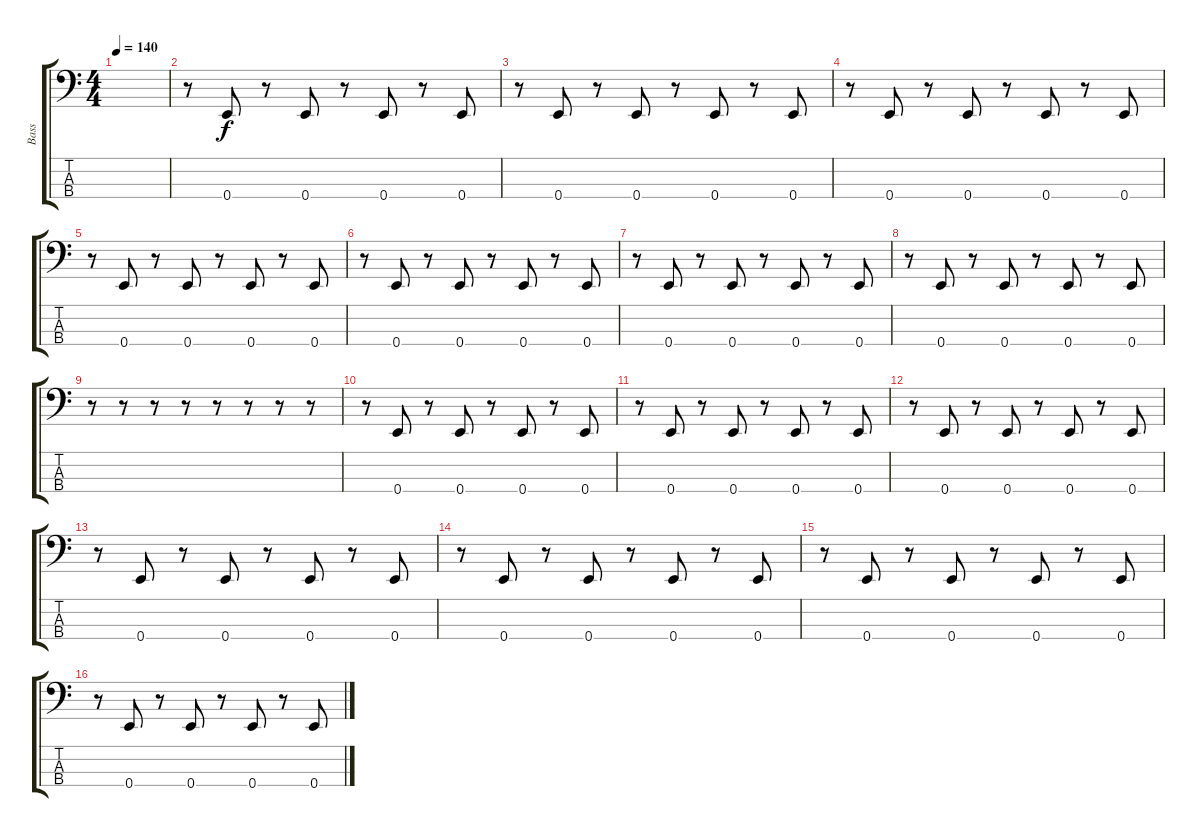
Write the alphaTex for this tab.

\track ("Bass" "Bass") {instrument acousticguitarsteel}
\staff {score tabs}
\tuning (G2 D2 A1 E1) {hide}
\ts (4 4)
\tempo 140
\clef f4
\ks c
|
r.8 0.4.8 r.8 0.4.8 r.8 0.4.8 r.8 0.4.8 |
r.8 0.4.8 r.8 0.4.8 r.8 0.4.8 r.8 0.4.8 |
r.8 0.4.8 r.8 0.4.8 r.8 0.4.8 r.8 0.4.8 |
r.8 0.4.8 r.8 0.4.8 r.8 0.4.8 r.8 0.4.8 |
r.8 0.4.8 r.8 0.4.8 r.8 0.4.8 r.8 0.4.8 |
r.8 0.4.8 r.8 0.4.8 r.8 0.4.8 r.8 0.4.8 |
r.8 0.4.8 r.8 0.4.8 r.8 0.4.8 r.8 0.4.8 |
r.8 r.8 r.8 r.8 r.8 r.8 r.8 r.8 |
r.8 0.4.8 r.8 0.4.8 r.8 0.4.8 r.8 0.4.8 |
r.8 0.4.8 r.8 0.4.8 r.8 0.4.8 r.8 0.4.8 |
r.8 0.4.8 r.8 0.4.8 r.8 0.4.8 r.8 0.4.8 |
r.8 0.4.8 r.8 0.4.8 r.8 0.4.8 r.8 0.4.8 |
r.8 0.4.8 r.8 0.4.8 r.8 0.4.8 r.8 0.4.8 |
r.8 0.4.8 r.8 0.4.8 r.8 0.4.8 r.8 0.4.8 |
r.8 0.4.8 r.8 0.4.8 r.8 0.4.8 r.8 0.4.8
